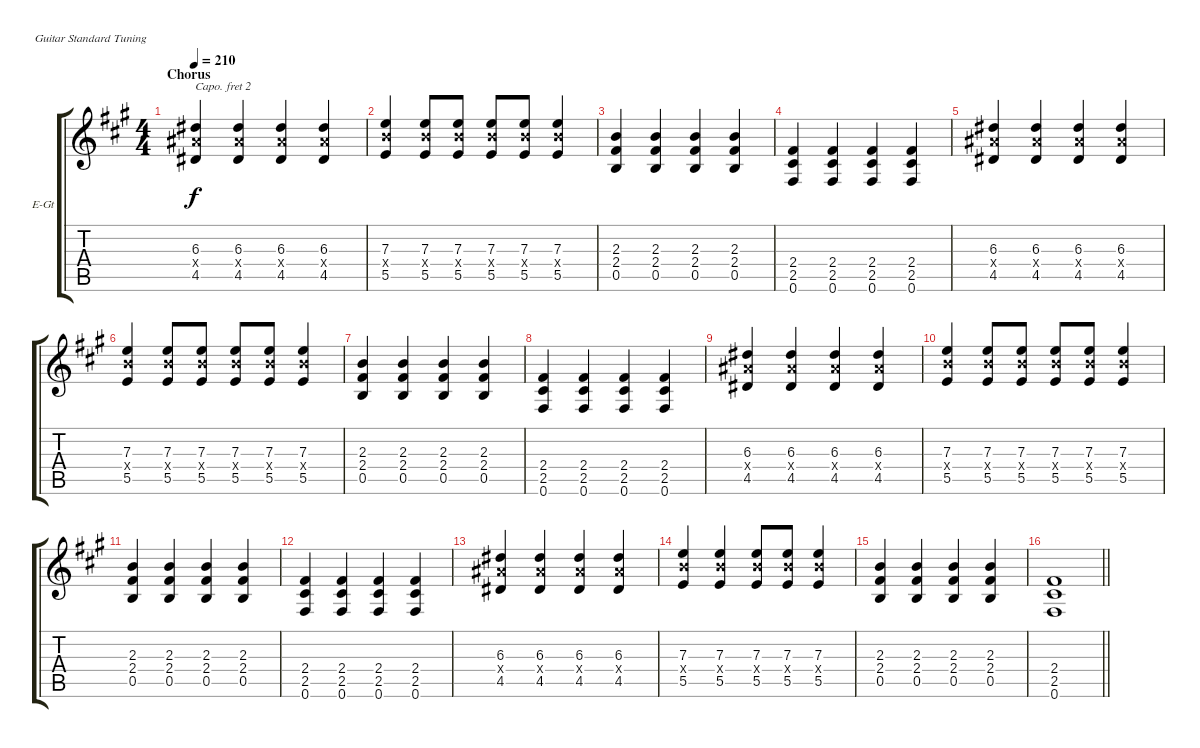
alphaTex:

\defaultSystemsLayout 4
\bracketExtendMode groupsimilarinstruments
\firstSystemTrackNameOrientation horizontal
\otherSystemsTrackNameOrientation horizontal
\track ("Guitar 2" "E-Gt") {instrument distortionguitar}
\staff {score tabs}
\capo 2
\tuning (E4 B3 G3 D3 A2 E2)
\ts (4 4)
\section ("" "Chorus")
\tempo 210
\clef g2
\ks a
(4.5 6.4{x} 6.3).4{dy f} (4.5 6.4{x} 6.3).4 (4.5 6.4{x} 6.3).4 (4.5 6.4{x} 6.3).4 |
(5.5 7.4{x} 7.3).4 (5.5 7.4{x} 7.3).8 (5.5 7.4{x} 7.3).8 (5.5 7.4{x} 7.3).8 (5.5 7.4{x} 7.3).8 (5.5 7.4{x} 7.3).4 |
(0.5 2.4 2.3).4 (0.5 2.4 2.3).4 (0.5 2.4 2.3).4 (0.5 2.4 2.3).4 |
(2.4 2.5 0.6).4 (2.4 2.5 0.6).4 (2.4 2.5 0.6).4 (2.4 2.5 0.6).4 |
(4.5 6.4{x} 6.3).4 (4.5 6.4{x} 6.3).4 (4.5 6.4{x} 6.3).4 (4.5 6.4{x} 6.3).4 |
(5.5 7.4{x} 7.3).4 (5.5 7.4{x} 7.3).8 (5.5 7.4{x} 7.3).8 (5.5 7.4{x} 7.3).8 (5.5 7.4{x} 7.3).8 (5.5 7.4{x} 7.3).4 |
(0.5 2.4 2.3).4 (0.5 2.4 2.3).4 (0.5 2.4 2.3).4 (0.5 2.4 2.3).4 |
(2.4 2.5 0.6).4 (2.4 2.5 0.6).4 (2.4 2.5 0.6).4 (2.4 2.5 0.6).4 |
(4.5 6.4{x} 6.3).4 (4.5 6.4{x} 6.3).4 (4.5 6.4{x} 6.3).4 (4.5 6.4{x} 6.3).4 |
(5.5 7.4{x} 7.3).4 (5.5 7.4{x} 7.3).8 (5.5 7.4{x} 7.3).8 (5.5 7.4{x} 7.3).8 (5.5 7.4{x} 7.3).8 (5.5 7.4{x} 7.3).4 |
(0.5 2.4 2.3).4 (0.5 2.4 2.3).4 (0.5 2.4 2.3).4 (0.5 2.4 2.3).4 |
(2.4 2.5 0.6).4 (2.4 2.5 0.6).4 (2.4 2.5 0.6).4 (2.4 2.5 0.6).4 |
(4.5 6.4{x} 6.3).4 (4.5 6.4{x} 6.3).4 (4.5 6.4{x} 6.3).4 (4.5 6.4{x} 6.3).4 |
(5.5 7.4{x} 7.3).4 (5.5 7.4{x} 7.3).4 (5.5 7.4{x} 7.3).8 (5.5 7.4{x} 7.3).8 (5.5 7.4{x} 7.3).4 |
(0.5 2.4 2.3).4 (0.5 2.4 2.3).4 (0.5 2.4 2.3).4 (0.5 2.4 2.3).4 |
\barLineRight lightlight
(2.4 2.5 0.6).1
